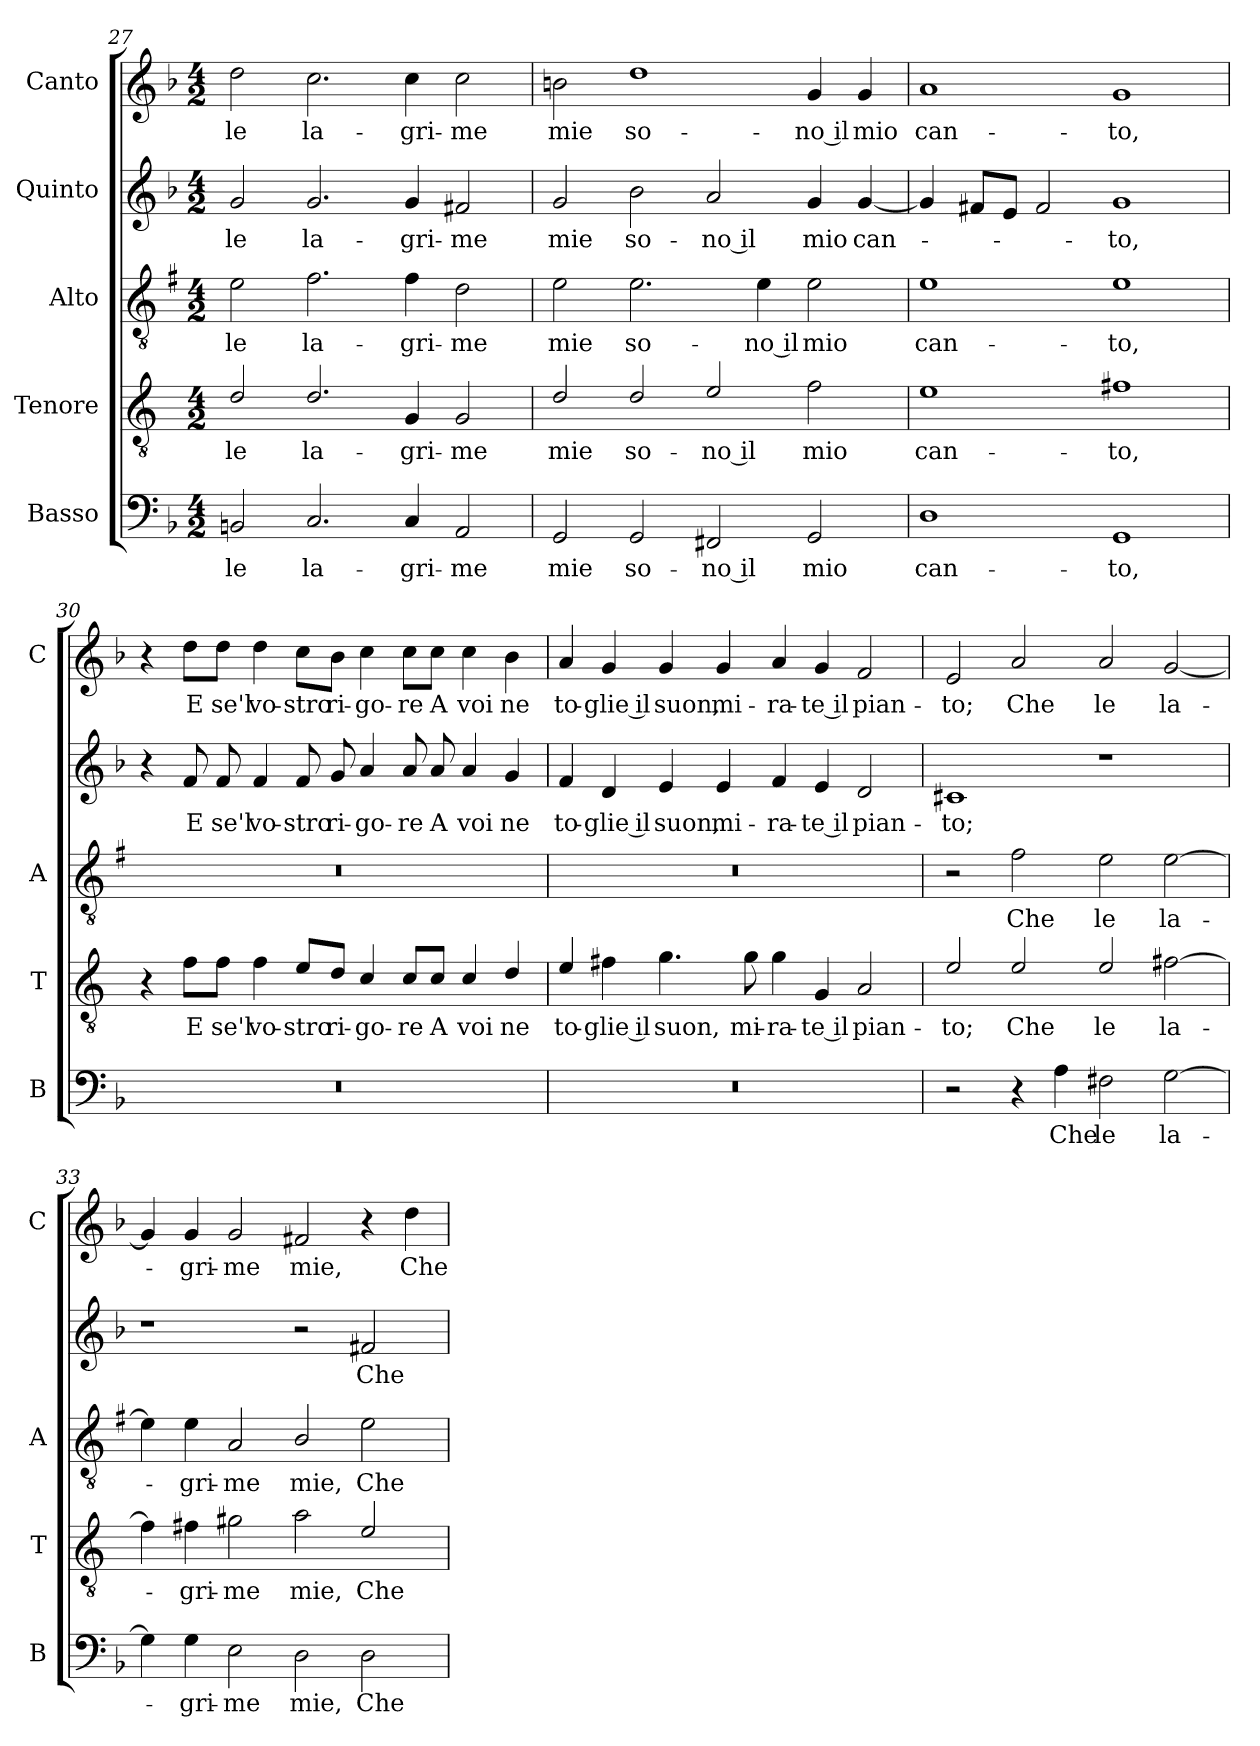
**kern	**text	**kern	**text	**kern	**text	**kern	**text	**kern	**text
*part5	*part5	*part4	*part4	*part3	*part3	*part2	*part2	*part1	*part1
*staff5	*staff5	*staff4	*staff4	*staff3	*staff3	*staff2	*staff2	*staff1	*staff1
*I"Basso	*	*I"Tenore	*	*I"Alto	*	*I"Quinto	*	*I"Canto	*
*I'B	*	*I'T	*	*I'A	*	*	*	*I'C	*
*clefF4	*	*clefGv2	*	*clefGv2	*	*clefG2	*	*clefG2	*
*	*	*ITrd4c7	*	*ITrd1c2	*	*	*	*	*
*k[b-]	*	*k[b-]	*	*k[b-]	*	*k[b-]	*	*k[b-]	*
*F:	*	*F:	*	*F:	*	*F:	*	*F:	*
*M4/2	*	*M4/2	*	*M4/2	*	*M4/2	*	*M4/2	*
=27	=27	=27	=27	=27	=27	=27	=27	=27	=27
!	!LO:LY:b	!	!LO:LY:b	!	!LO:LY:b	!	!LO:LY:b	!	!LO:LY:b
2BBn/	le	2G/	le	2d\	le	2g/	le	2dd\	le
!	!LO:LY:b	!	!LO:LY:b	!	!LO:LY:b	!	!LO:LY:b	!	!LO:LY:b
2.C/	la-	2.G/	la-	2.e\	la-	2.g/	la-	2.cc\	la-
!	!LO:LY:b	!	!LO:LY:b	!	!LO:LY:b	!	!LO:LY:b	!	!LO:LY:b
4C/	-gri-	4C/	-gri-	4e\	-gri-	4g/	-gri-	4cc\	-gri-
!	!LO:LY:b	!	!LO:LY:b	!	!LO:LY:b	!	!LO:LY:b	!	!LO:LY:b
2AA/	-me	2C/	-me	2c\	-me	2f#X/	-me	2cc\	-me
=28	=28	=28	=28	=28	=28	=28	=28	=28	=28
!	!LO:LY:b	!	!LO:LY:b	!	!LO:LY:b	!	!LO:LY:b	!	!LO:LY:b
2GG/	mie	2G/	mie	2d\	mie	2g/	mie	2bn\	mie
!	!LO:LY:b	!	!LO:LY:b	!	!LO:LY:b	!	!LO:LY:b	!	!LO:LY:b
2GG/	so-	2G/	so-	2.d\	so-	2b-\	so-	1dd	so-
!	!LO:LY:b	!	!LO:LY:b	!	!	!	!LO:LY:b	!	!
2FF#X/	-no il	2A/	-no il	.	.	2a/	-no il	.	.
!	!	!	!	!	!LO:LY:b	!	!	!	!
.	.	.	.	4d\	-no il	.	.	.	.
!	!LO:LY:b	!	!LO:LY:b	!	!LO:LY:b	!	!LO:LY:b	!	!LO:LY:b
2GG/	mio	2B-\	mio	2d\	mio	4g/	mio	4g/	-no il
!	!	!	!	!	!	!	!LO:LY:b	!	!LO:LY:b
.	.	.	.	.	.	[4g/	can-	4g/	mio
=29	=29	=29	=29	=29	=29	=29	=29	=29	=29
!	!LO:LY:b	!	!LO:LY:b	!	!LO:LY:b	!	!	!	!LO:LY:b
1D	can-	1A	can-	1d	can-	4g/]	.	1a	can-
.	.	.	.	.	.	8f#X/L	.	.	.
.	.	.	.	.	.	8e/J	.	.	.
.	.	.	.	.	.	2f#/	.	.	.
!	!LO:LY:b	!	!LO:LY:b	!	!LO:LY:b	!	!LO:LY:b	!	!LO:LY:b
1GG	-to,	1Bn	-to,	1d	-to,	1g	-to,	1g	-to,
!!LO:LB:g=z
=30	=30	=30	=30	=30	=30	=30	=30	=30	=30
0r	.	4r	.	0r	.	4r	.	4r	.
!	!	!	!LO:LY:b	!	!	!	!LO:LY:b	!	!LO:LY:b
.	.	8B-\L	E	.	.	8f/	E	8dd\L	E
!	!	!	!LO:LY:b	!	!	!	!LO:LY:b	!	!LO:LY:b
.	.	8B-\J	se'l	.	.	8f/	se'l	8dd\J	se'l
!	!	!	!LO:LY:b	!	!	!	!LO:LY:b	!	!LO:LY:b
.	.	4B-\	vo-	.	.	4f/	vo-	4dd\	vo-
!	!	!	!LO:LY:b	!	!	!	!LO:LY:b	!	!LO:LY:b
.	.	8A/L	-stro	.	.	8f/	-stro	8cc\L	-stro
!	!	!	!LO:LY:b	!	!	!	!LO:LY:b	!	!LO:LY:b
.	.	8G/J	ri-	.	.	8g/	ri-	8b-\J	ri-
!	!	!	!LO:LY:b	!	!	!	!LO:LY:b	!	!LO:LY:b
.	.	4F/	-go-	.	.	4a/	-go-	4cc\	-go-
!	!	!	!LO:LY:b	!	!	!	!LO:LY:b	!	!LO:LY:b
.	.	8F/L	-re	.	.	8a/	-re	8cc\L	-re
!	!	!	!LO:LY:b	!	!	!	!LO:LY:b	!	!LO:LY:b
.	.	8F/J	A	.	.	8a/	A	8cc\J	A
!	!	!	!LO:LY:b	!	!	!	!LO:LY:b	!	!LO:LY:b
.	.	4F/	voi	.	.	4a/	voi	4cc\	voi
!	!	!	!LO:LY:b	!	!	!	!LO:LY:b	!	!LO:LY:b
.	.	4G/	ne	.	.	4g/	ne	4b-\	ne
=31	=31	=31	=31	=31	=31	=31	=31	=31	=31
!	!	!	!LO:LY:b	!	!	!	!LO:LY:b	!	!LO:LY:b
0r	.	4A/	to-	0r	.	4f/	to-	4a/	to-
!	!	!	!LO:LY:b	!	!	!	!LO:LY:b	!	!LO:LY:b
.	.	4Bn\	-glie il	.	.	4d/	-glie il	4g/	-glie il
!	!	!	!LO:LY:b	!	!	!	!LO:LY:b	!	!LO:LY:b
.	.	4.c\	suon,	.	.	4e/	suon,	4g/	suon,
!	!	!	!	!	!	!	!LO:LY:b	!	!LO:LY:b
.	.	.	.	.	.	4e/	mi-	4g/	mi-
!	!	!	!LO:LY:b	!	!	!	!	!	!
.	.	8c\	mi-	.	.	.	.	.	.
!	!	!	!LO:LY:b	!	!	!	!LO:LY:b	!	!LO:LY:b
.	.	4c\	-ra-	.	.	4f/	-ra-	4a/	-ra-
!	!	!	!LO:LY:b	!	!	!	!LO:LY:b	!	!LO:LY:b
.	.	4C/	-te il	.	.	4e/	-te il	4g/	-te il
!	!	!	!LO:LY:b	!	!	!	!LO:LY:b	!	!LO:LY:b
.	.	2D/	pian-	.	.	2d/	pian-	2f/	pian-
=32	=32	=32	=32	=32	=32	=32	=32	=32	=32
!	!	!	!LO:LY:b	!	!	!	!LO:LY:b	!	!LO:LY:b
2r	.	2A/	-to;	2r	.	1c#X	-to;	2e/	-to;
!	!	!	!LO:LY:b	!	!LO:LY:b	!	!	!	!LO:LY:b
4r	.	2A/	Che	2e\	Che	.	.	2a/	Che
!	!LO:LY:b	!	!	!	!	!	!	!	!
4A\	Che	.	.	.	.	.	.	.	.
!	!LO:LY:b	!	!LO:LY:b	!	!LO:LY:b	!	!	!	!LO:LY:b
2F#X\	le	2A/	le	2d\	le	1r	.	2a/	le
!	!LO:LY:b	!	!LO:LY:b	!	!LO:LY:b	!	!	!	!LO:LY:b
[2G\	la-	[2Bn\	la-	[2d\	la-	.	.	[2g/	la-
!!LO:LB:g=z
=33	=33	=33	=33	=33	=33	=33	=33	=33	=33
4G\]	.	4B\]	.	4d\]	.	1r	.	4g/]	.
!	!LO:LY:b	!	!LO:LY:b	!	!LO:LY:b	!	!	!	!LO:LY:b
4G\	-gri-	4Bn\	-gri-	4d\	-gri-	.	.	4g/	-gri-
!	!LO:LY:b	!	!LO:LY:b	!	!LO:LY:b	!	!	!	!LO:LY:b
2E\	-me	2c#X\	-me	2G/	-me	.	.	2g/	-me
!	!LO:LY:b	!	!LO:LY:b	!	!LO:LY:b	!	!	!	!LO:LY:b
2D\	mie,	2d\	mie,	2A/	mie,	2r	.	2f#X/	mie,
!	!LO:LY:b	!	!LO:LY:b	!	!LO:LY:b	!	!LO:LY:b	!	!
2D\	Che	2A/	Che	2d\	Che	2f#X/	Che	4r	.
!	!	!	!	!	!	!	!	!	!LO:LY:b
.	.	.	.	.	.	.	.	4dd\	Che
=	=	=	=	=	=	=	=	=	=
*-	*-	*-	*-	*-	*-	*-	*-	*-	*-
